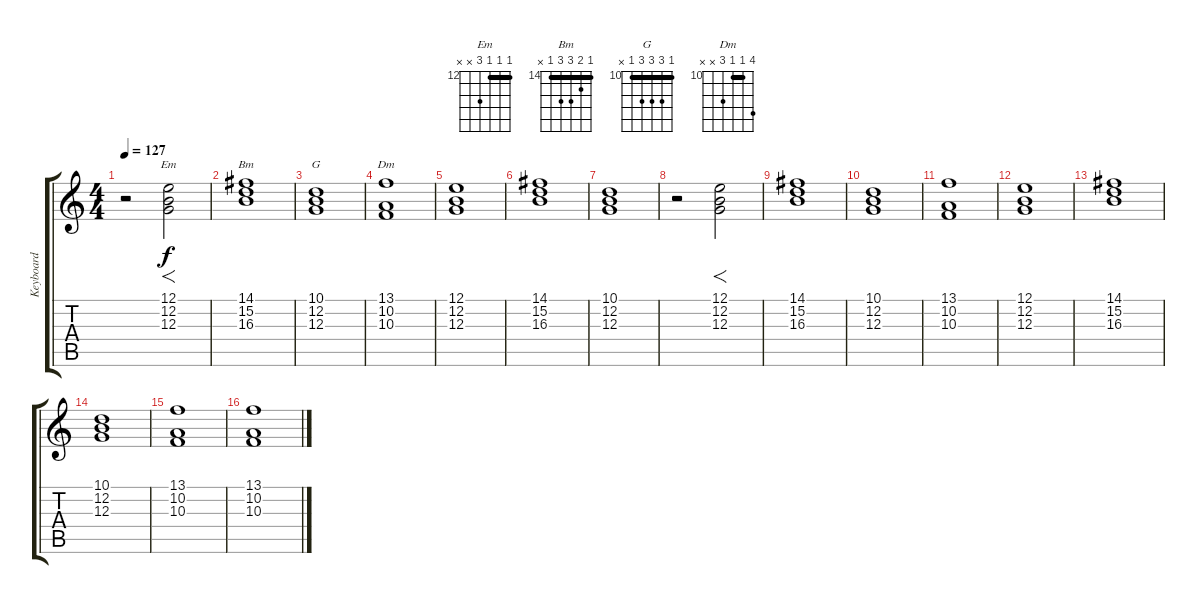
\track ("Keyboard" "Keyboard") {instrument stringensemble2}
\staff {score tabs}
\tuning (E4 B3 G3 D3 A2 E2) {hide}
\chord ("Em" 12 12 12 14 x x) {firstfret 12 barre 12}
\chord ("Bm" 14 15 16 16 14 x) {firstfret 14 barre 14}
\chord ("G" 10 12 12 12 10 x) {firstfret 10 barre 10}
\chord ("Dm" 13 10 10 12 x x) {firstfret 10 barre 10}
\ts (4 4)
\tempo 127
\clef g2
\ks c
r.2{dy f} (12.1 12.2 12.3).2{f ch "Em"} |
(14.1 15.2 16.3).1{ch "Bm"} |
(10.1 12.2 12.3).1{ch "G"} |
(13.1 10.2 10.3).1{ch "Dm"} |
(12.1 12.2 12.3).1 |
(14.1 15.2 16.3).1 |
(10.1 12.2 12.3).1 |
r.2 (12.1 12.2 12.3).2{f} |
(14.1 15.2 16.3).1 |
(10.1 12.2 12.3).1 |
(13.1 10.2 10.3).1 |
(12.1 12.2 12.3).1 |
(14.1 15.2 16.3).1 |
(10.1 12.2 12.3).1 |
(13.1 10.2 10.3).1 |
(13.1 10.2 10.3).1
